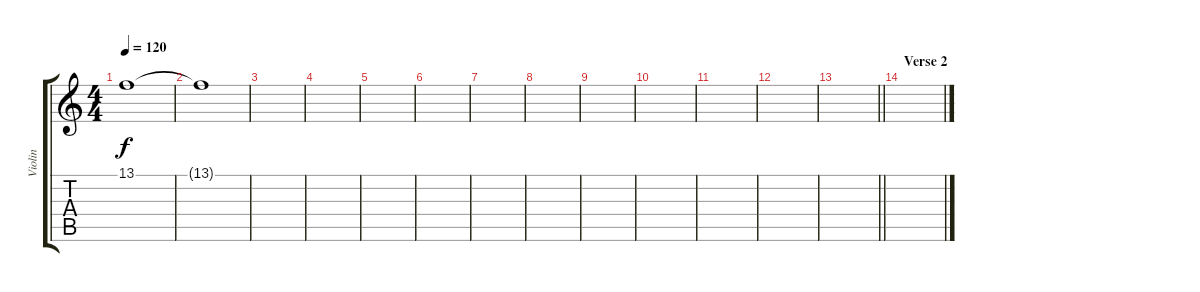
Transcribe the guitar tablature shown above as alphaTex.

\track ("Violin" "Violin") {instrument violin}
\staff {score tabs}
\tuning (E4 B3 G3 D3 A2 E2) {hide}
\ts (4 4)
\tempo 120
\clef g2
\ks c
13.1.1{dy f} |
13.1{t}.1{volume 9} |
|
|
|
|
|
|
|
|
|
|
\barLineRight lightlight
|
\section ("" "Verse 2")
